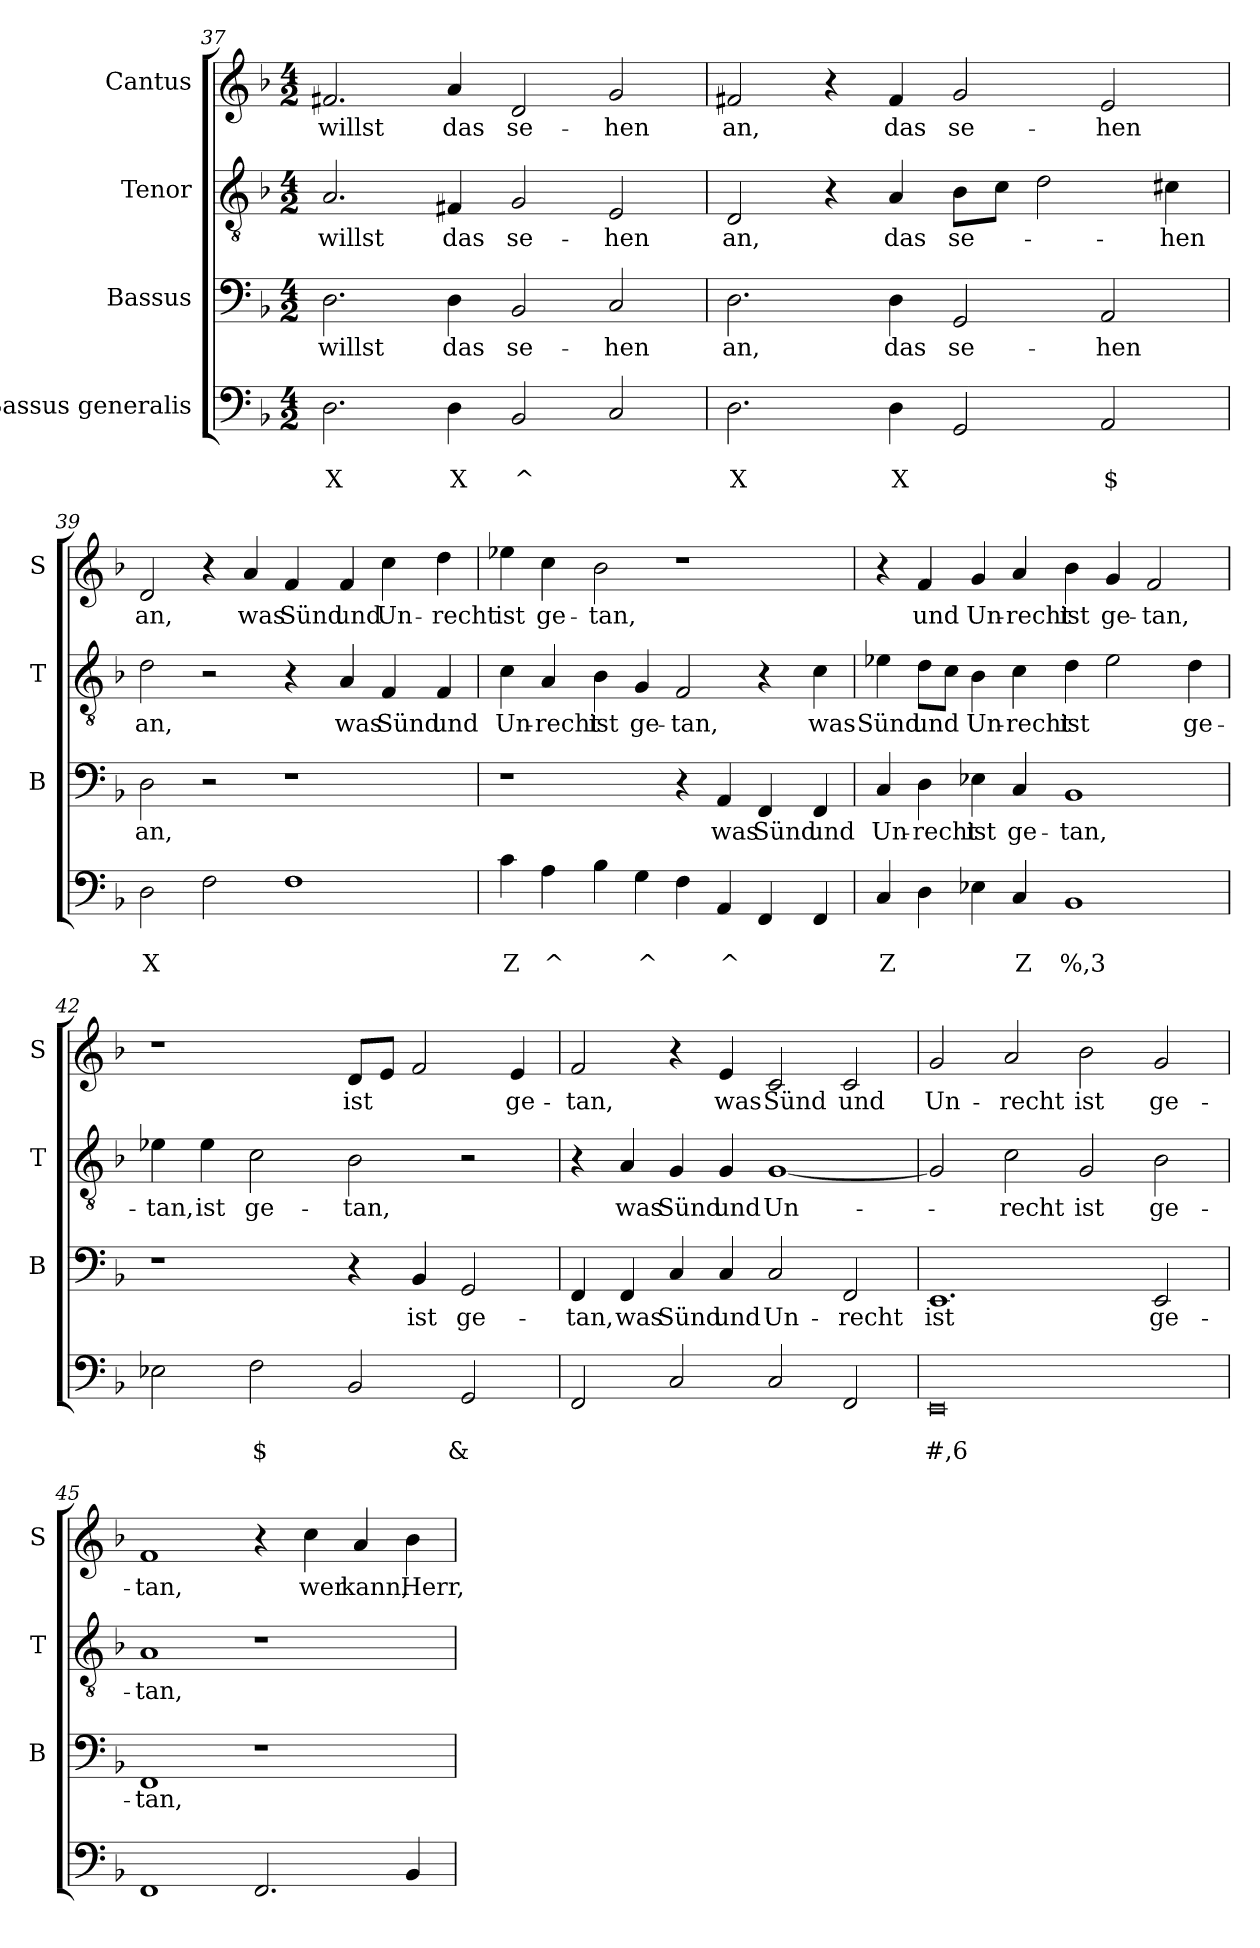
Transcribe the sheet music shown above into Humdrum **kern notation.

**kern	**text	**text	**kern	**text	**kern	**text	**kern	**text
*part4	*part4	*part4	*part3	*part3	*part2	*part2	*part1	*part1
*staff4	*staff4	*staff4	*staff3	*staff3	*staff2	*staff2	*staff1	*staff1
*I"Bassus generalis	*	*	*I"Bassus	*	*I"Tenor	*	*I"Cantus	*
*	*	*	*I'B	*	*I'T	*	*I'S	*
*clefF4	*	*	*clefF4	*	*clefGv2	*	*clefG2	*
*k[b-]	*	*	*k[b-]	*	*k[b-]	*	*k[b-]	*
*F:	*	*	*F:	*	*F:	*	*F:	*
*M4/2	*	*	*M4/2	*	*M4/2	*	*M4/2	*
=37	=37	=37	=37	=37	=37	=37	=37	=37
!	!	!LO:LY:b	!	!LO:LY:b	!	!LO:LY:b	!	!LO:LY:b
2.D\	.	X	2.D\	willst	2.A/	willst	2.f#X/	willst
!	!	!LO:LY:b	!	!LO:LY:b	!	!LO:LY:b	!	!LO:LY:b
4D\	.	X	4D\	das	4F#X/	das	4a/	das
!	!	!LO:LY:b	!	!LO:LY:b	!	!LO:LY:b	!	!LO:LY:b
2BB-/	.	^	2BB-/	se-	2G/	se-	2d/	se-
!	!	!	!	!LO:LY:b	!	!LO:LY:b	!	!LO:LY:b
2C/	.	.	2C/	-hen	2E/	-hen	2g/	-hen
=38	=38	=38	=38	=38	=38	=38	=38	=38
!	!	!LO:LY:b	!	!LO:LY:b	!	!LO:LY:b	!	!LO:LY:b
*^	*	*	*	*	*	*	*	*
2.D\	1ryy	.	X	2.D\	an,	2D/	an,	2f#X/	an,
.	.	.	.	.	.	4r	.	4r	.
!	!	!	!LO:LY:b	!	!LO:LY:b	!	!LO:LY:b	!	!LO:LY:b
4D\	.	.	X	4D\	das	4A/	das	4f#/	das
!	!	!	!	!	!LO:LY:b	!	!LO:LY:b	!	!LO:LY:b
2GG/	2ryy	.	.	2GG/	se-	8B-\L	se-	2g/	se-
.	.	.	.	.	.	8c\J	.	.	.
.	.	.	.	.	.	2d\	.	.	.
!	!	!	!LO:LY:b	!	!LO:LY:b	!	!	!	!LO:LY:b
2AA/	4ryy	.	$	2AA/	-hen	.	.	2e/	-hen
!	!	!	!LO:LY:b	!	!	!	!LO:LY:b	!	!
.	4ryy	.	X	.	.	4c#X\	-hen	.	.
!!LO:LB:g=z
=39	=39	=39	=39	=39	=39	=39	=39	=39	=39
!	!	!	!LO:LY:b	!	!LO:LY:b	!	!LO:LY:b	!	!LO:LY:b
*v	*v	*	*	*	*	*	*	*	*
2D\	.	X	2D\	an,	2d\	an,	2d/	an,
2F\	.	.	2r	.	2r	.	4r	.
!	!	!	!	!	!	!	!	!LO:LY:b
.	.	.	.	.	.	.	4a/	was
!	!	!	!	!	!	!	!	!LO:LY:b
1F	.	.	1r	.	4r	.	4f/	Sünd
!	!	!	!	!	!	!LO:LY:b	!	!LO:LY:b
.	.	.	.	.	4A/	was	4f/	und
!	!	!	!	!	!	!LO:LY:b	!	!LO:LY:b
.	.	.	.	.	4F/	Sünd	4cc\	Un-
!	!	!	!	!	!	!LO:LY:b	!	!LO:LY:b
.	.	.	.	.	4F/	und	4dd\	-recht
=40	=40	=40	=40	=40	=40	=40	=40	=40
!	!	!LO:LY:b	!	!	!	!LO:LY:b	!	!LO:LY:b
4c\	.	Z	1r	.	4c\	Un-	4ee-X\	ist
!	!	!LO:LY:b	!	!	!	!LO:LY:b	!	!LO:LY:b
4A\	.	^	.	.	4A/	-recht	4cc\	ge-
!	!	!	!	!	!	!LO:LY:b	!	!LO:LY:b
4B-\	.	.	.	.	4B-\	ist	2b-\	-tan,
!	!	!LO:LY:b	!	!	!	!LO:LY:b	!	!
4G\	.	^	.	.	4G/	ge-	.	.
!	!	!	!	!	!	!LO:LY:b	!	!
4F\	.	.	4r	.	2F/	-tan,	1r	.
!	!	!LO:LY:b	!	!LO:LY:b	!	!	!	!
4AA/	.	^	4AA/	was	.	.	.	.
!	!	!	!	!LO:LY:b	!	!	!	!
4FF/	.	.	4FF/	Sünd	4r	.	.	.
!	!	!	!	!LO:LY:b	!	!LO:LY:b	!	!
4FF/	.	.	4FF/	und	4c\	was	.	.
=41	=41	=41	=41	=41	=41	=41	=41	=41
*^	*	*	*	*	*	*	*	*
!	!	!	!LO:LY:b	!	!LO:LY:b	!	!LO:LY:b	!	!
4C/	2ryy	.	Z	4C/	Un-	4e-X\	Sünd	4r	.
!	!	!	!	!	!LO:LY:b	!	!LO:LY:b	!	!LO:LY:b
4D\	.	.	.	4D\	-recht	8d\L	und	4f/	und
.	.	.	.	.	.	8c\J	.	.	.
!	!	!	!	!	!LO:LY:b	!	!LO:LY:b	!	!LO:LY:b
4E-X\	4ryy	.	.	4E-X\	ist	4B-\	Un-	4g/	Un-
!	!	!	!LO:LY:b	!	!LO:LY:b	!	!LO:LY:b	!	!LO:LY:b
4C/	4ryy	.	Z	4C/	ge-	4c\	-recht	4a/	-recht
!	!	!	!LO:LY:b	!	!LO:LY:b	!	!LO:LY:b	!	!LO:LY:b
1BB-	4ryy	.	%,3	1BB-	-tan,	4d\	ist	4b-\	ist
!	!	!	!LO:LY:b	!	!	!	!	!	!LO:LY:b
.	4ryy	.	^,4	.	.	2e-\	.	4g/	ge-
!	!	!	!LO:LY:b	!	!	!	!	!	!LO:LY:b
.	4ryy	.	%	.	.	.	.	2f/	-tan,
!	!	!	!LO:LY:b	!	!	!	!LO:LY:b	!	!
.	4ryy	.	3	.	.	4d\	ge-	.	.
!!LO:LB:g=z
=42	=42	=42	=42	=42	=42	=42	=42	=42	=42
!	!	!	!	!	!	!	!LO:LY:b	!	!
2E-X\	4ryy	.	.	1r	.	4e-X\	-tan,	1r	.
!	!	!	!	!	!	!	!LO:LY:b	!	!
.	4ryy	.	.	.	.	4e-\	ist	.	.
!	!	!	!LO:LY:b	!	!	!	!LO:LY:b	!	!
2F\	4ryy	.	$	.	.	2c\	ge-	.	.
!	!	!	!LO:LY:b	!	!	!	!	!	!
.	4ryy	.	#	.	.	.	.	.	.
!	!	!	!	!	!	!	!LO:LY:b	!	!LO:LY:b
2BB-/	4ryy	.	.	4r	.	2B-\	-tan,	8d/L	ist
.	.	.	.	.	.	.	.	8e/J	.
!	!	!	!	!	!LO:LY:b	!	!	!	!
.	4ryy	.	.	4BB-/	ist	.	.	2f/	.
!	!	!	!LO:LY:b	!	!LO:LY:b	!	!	!	!
2GG/	4ryy	.	&	2GG/	ge-	2r	.	.	.
!	!	!	!LO:LY:b	!	!	!	!	!	!LO:LY:b
.	4ryy	.	^	.	.	.	.	4e/	ge-
=43	=43	=43	=43	=43	=43	=43	=43	=43	=43
!	!	!	!	!	!LO:LY:b	!	!	!	!LO:LY:b
*v	*v	*	*	*	*	*	*	*	*
2FF/	.	.	4FF/	-tan,	4r	.	2f/	-tan,
!	!	!	!	!LO:LY:b	!	!LO:LY:b	!	!
.	.	.	4FF/	was	4A/	was	.	.
!	!	!	!	!LO:LY:b	!	!LO:LY:b	!	!
2C/	.	.	4C/	Sünd	4G/	Sünd	4r	.
!	!	!	!	!LO:LY:b	!	!LO:LY:b	!	!LO:LY:b
.	.	.	4C/	und	4G/	und	4e/	was
!	!	!	!	!LO:LY:b	!	!LO:LY:b	!	!LO:LY:b
2C/	.	.	2C/	Un-	[1G	Un-	2c/	Sünd
!	!	!	!	!LO:LY:b	!	!	!	!LO:LY:b
2FF/	.	.	2FF/	-recht	.	.	2c/	und
=44	=44	=44	=44	=44	=44	=44	=44	=44
*^	*	*	*	*	*	*	*	*
!	!	!	!LO:LY:b	!	!LO:LY:b	!	!	!	!LO:LY:b
0EE	2ryy	.	#,6	1.EE	ist	2G/]	.	2g/	Un-
!	!	!	!LO:LY:b	!	!	!	!LO:LY:b	!	!LO:LY:b
.	2ryy	.	$	.	.	2c\	-recht	2a/	-recht
!	!	!	!	!	!	!	!LO:LY:b	!	!LO:LY:b
.	1ryy	.	.	.	.	2G/	ist	2b-\	ist
!	!	!	!	!	!LO:LY:b	!	!LO:LY:b	!	!LO:LY:b
.	.	.	.	2EE/	ge-	2B-\	ge-	2g/	ge-
*v	*v	*	*	*	*	*	*	*	*
=45	=45	=45	=45	=45	=45	=45	=45	=45
!	!	!	!	!LO:LY:b	!	!LO:LY:b	!	!LO:LY:b
1FF	.	.	1FF	-tan,	1A	-tan,	1f	-tan,
2.FF/	.	.	1r	.	1r	.	4r	.
!	!	!	!	!	!	!	!	!LO:LY:b
.	.	.	.	.	.	.	4cc\	wer
!	!	!	!	!	!	!	!	!LO:LY:b
.	.	.	.	.	.	.	4a/	kann,
!	!	!	!	!	!	!	!	!LO:LY:b
4BB-/	.	.	.	.	.	.	4b-\	Herr,
=	=	=	=	=	=	=	=	=
*-	*-	*-	*-	*-	*-	*-	*-	*-
